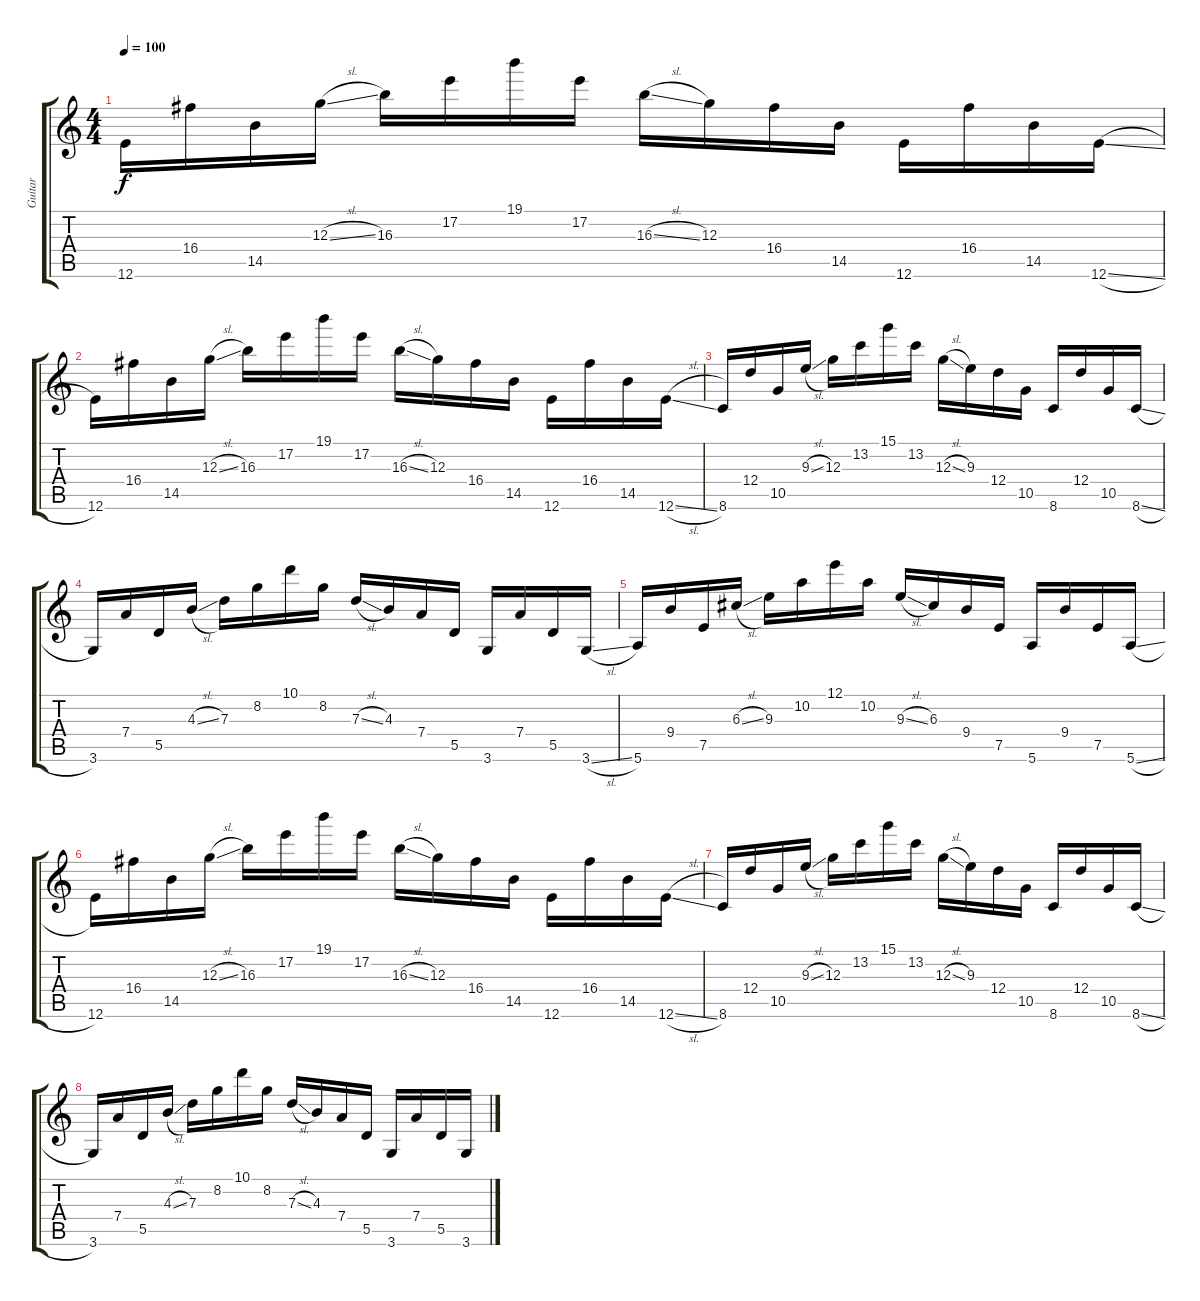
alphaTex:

\track ("Guitar" "Guitar") {instrument distortionguitar}
\staff {score tabs}
\tuning (E4 B3 G3 D3 A2 E2) {hide}
\ts (4 4)
\tempo 100
\clef g2
\ks c
12.6.16{dy f} 16.4.16 14.5.16 12.3{sl}.16 16.3.16 17.2.16 19.1.16 17.2.16 16.3{sl}.16 12.3.16 16.4.16 14.5.16 12.6.16 16.4.16 14.5.16 12.6{sl}.16 |
12.6.16 16.4.16 14.5.16 12.3{sl}.16 16.3.16 17.2.16 19.1.16 17.2.16 16.3{sl}.16 12.3.16 16.4.16 14.5.16 12.6.16 16.4.16 14.5.16 12.6{sl}.16 |
8.6.16 12.4.16 10.5.16 9.3{sl}.16 12.3.16 13.2.16 15.1.16 13.2.16 12.3{sl}.16 9.3.16 12.4.16 10.5.16 8.6.16 12.4.16 10.5.16 8.6{sl}.16 |
3.6.16 7.4.16 5.5.16 4.3{sl}.16 7.3.16 8.2.16 10.1.16 8.2.16 7.3{sl}.16 4.3.16 7.4.16 5.5.16 3.6.16 7.4.16 5.5.16 3.6{sl}.16 |
5.6.16 9.4.16 7.5.16 6.3{sl}.16 9.3.16 10.2.16 12.1.16 10.2.16 9.3{sl}.16 6.3.16 9.4.16 7.5.16 5.6.16 9.4.16 7.5.16 5.6{sl}.16 |
12.6.16 16.4.16 14.5.16 12.3{sl}.16 16.3.16 17.2.16 19.1.16 17.2.16 16.3{sl}.16 12.3.16 16.4.16 14.5.16 12.6.16 16.4.16 14.5.16 12.6{sl}.16 |
8.6.16 12.4.16 10.5.16 9.3{sl}.16 12.3.16 13.2.16 15.1.16 13.2.16 12.3{sl}.16 9.3.16 12.4.16 10.5.16 8.6.16 12.4.16 10.5.16 8.6{sl}.16 |
3.6.16 7.4.16 5.5.16 4.3{sl}.16 7.3.16 8.2.16 10.1.16 8.2.16 7.3{sl}.16 4.3.16 7.4.16 5.5.16 3.6.16 7.4.16 5.5.16 3.6{sl}.16
